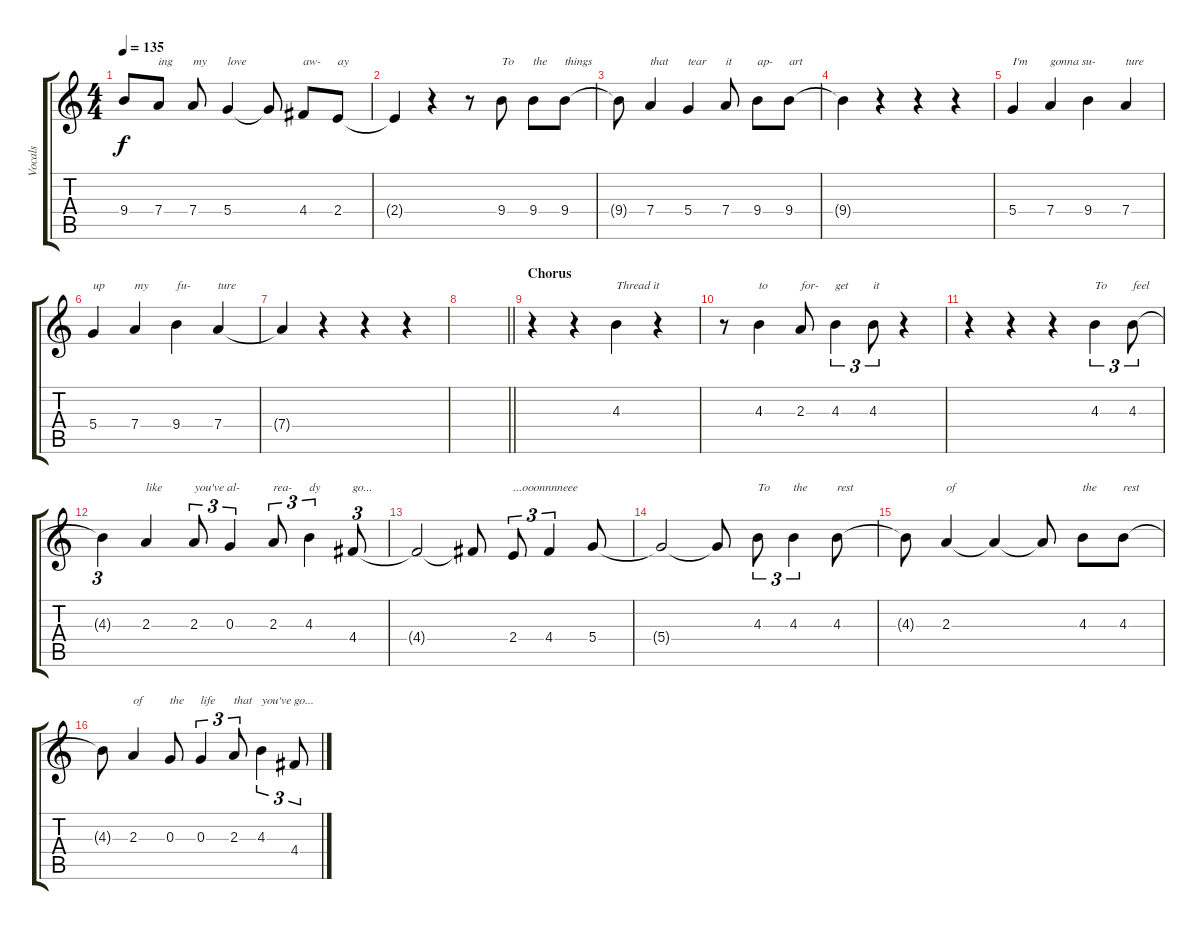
\track ("Vocals" "Vocals") {instrument overdrivenguitar}
\staff {score tabs}
\tuning (E4 B3 G3 D3 A2 E2) {hide}
\ts (4 4)
\tempo 135
\clef g2
\ks c
9.4{t}.8{dy f} 7.4.8{txt "ing"} 7.4.8{txt "my"} 5.4.4{txt "love"} 5.4{t}.8 4.4.8{txt "aw-"} 2.4.8{txt "ay"} |
2.4{t}.4 r.4 r.8 9.4.8{txt "To"} 9.4.8{txt "the"} 9.4.8{txt "things"} |
9.4{t}.8 7.4.4{txt "that"} 5.4.4{txt "tear"} 7.4.8{txt "it"} 9.4.8{txt "ap-"} 9.4.8{txt "art"} |
9.4{t}.4 r.4 r.4 r.4 |
5.4.4{txt "I'm"} 7.4.4{txt "gonna su-"} 9.4.4 7.4.4{txt "ture"} |
5.4.4{txt "up"} 7.4.4{txt "my"} 9.4.4{txt "fu-"} 7.4.4{txt "ture"} |
7.4{t}.4 r.4 r.4 r.4 |
\barLineRight lightlight
|
\section ("" "Chorus")
r.4 r.4 4.3.4{txt "Thread it"} r.4 |
r.8 4.3.4{txt "to"} 2.3.8{txt "for-"} 4.3.4{tu (3 2) txt "get"} 4.3.8{tu (3 2) txt "it"} r.4 |
r.4 r.4 r.4 4.3.4{tu (3 2) txt "To"} 4.3.8{tu (3 2) txt "feel"} |
4.3{t}.4{tu (3 2)} 2.3.4{txt "like"} 2.3.8{tu (3 2) txt "you've al-"} 0.3.4{tu (3 2)} 2.3.8{tu (3 2) txt "rea-"} 4.3.4{tu (3 2) txt "dy"} 4.4.8{tu (3 2) txt "go..."} |
4.4{t}.2 4.4{t}.8 2.4.8{tu (3 2) txt "...ooonnnneee"} 4.4.4{tu (3 2)} 5.4.8 |
5.4{t}.2 5.4{t}.8 4.3.8{tu (3 2) txt "To"} 4.3.4{tu (3 2) txt "the"} 4.3.8{txt "rest"} |
4.3{t}.8 2.3.4{txt "of"} 2.3{t}.4 2.3{t}.8 4.3.8{txt "the"} 4.3.8{txt "rest"} |
4.3{t}.8 2.3.4{txt "of"} 0.3.8{txt "the"} 0.3.4{tu (3 2) txt "life"} 2.3.8{tu (3 2) txt "that"} 4.3.4{tu (3 2) txt "you've go..."} 4.4.8{tu (3 2)}
